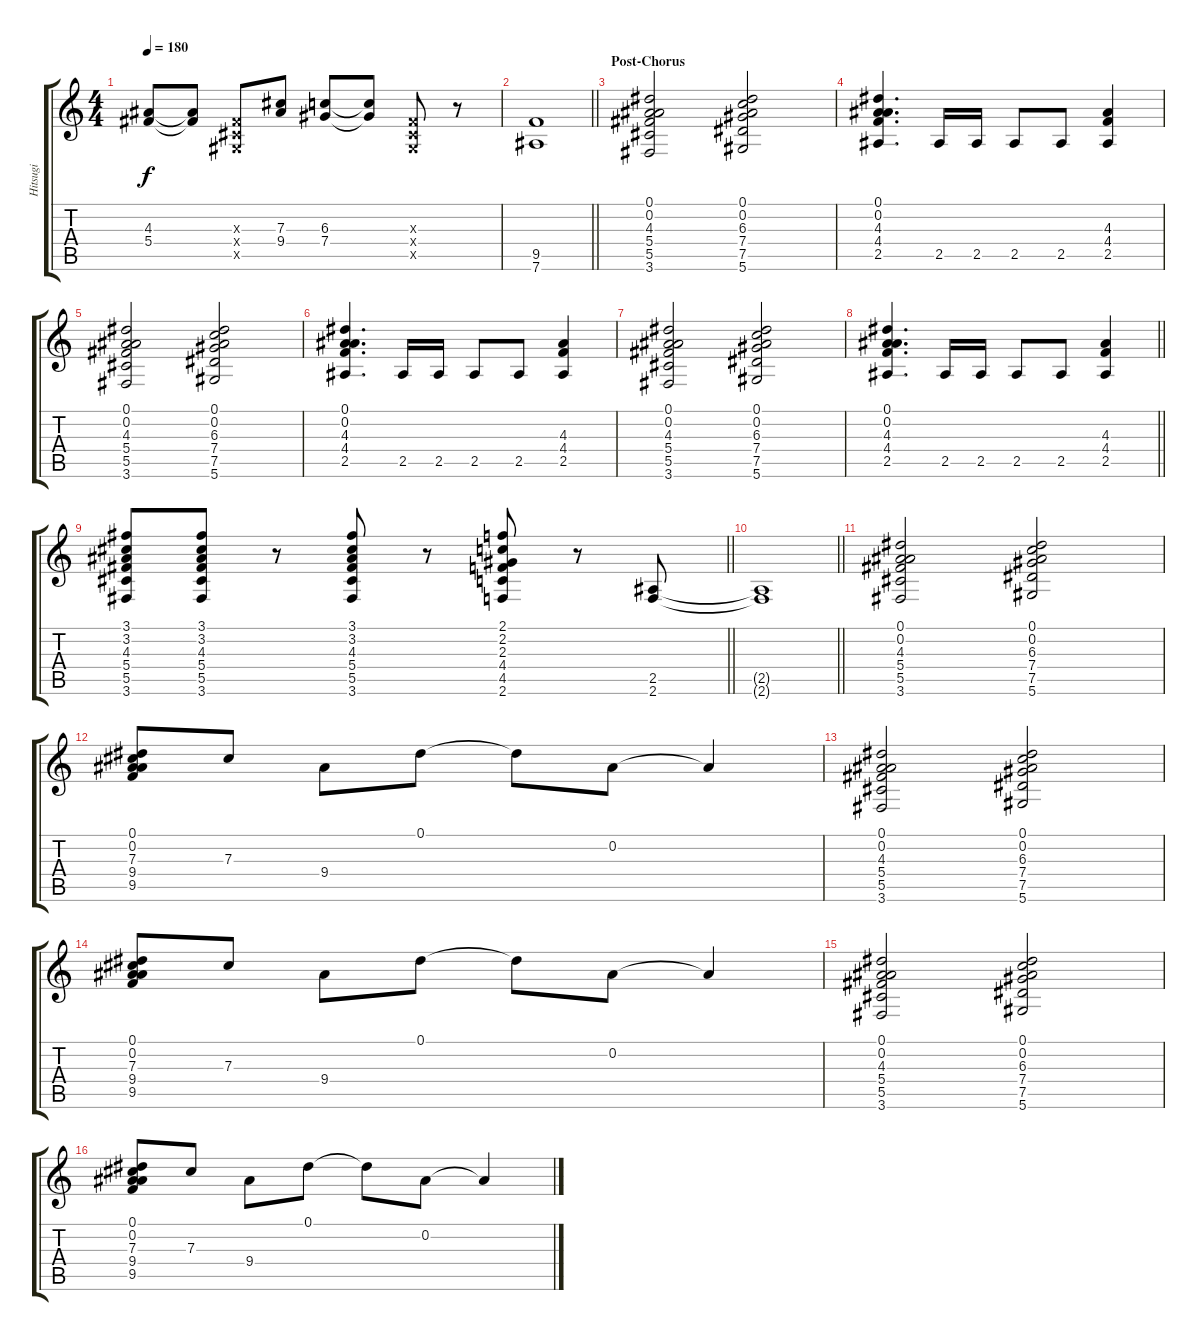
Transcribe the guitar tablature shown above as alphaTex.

\track ("Hitsugi" "Hitsugi") {instrument overdrivenguitar}
\staff {score tabs}
\tuning (Eb4 Bb3 Gb3 Db3 Ab2 Eb2) {hide}
\ts (4 4)
\tempo 180
\clef g2
\ks c
(4.3 5.4).8{dy f} (4.3{t} 5.4{t}).8 (0.3{x} 0.4{x} 0.5{x}).8 (7.3 9.4).8 (6.3 7.4).8 (6.3{t} 7.4{t}).8 (0.3{x} 0.4{x} 0.5{x}).8 r.8 |
\barLineRight lightlight
(9.5 7.6).1 |
\section ("" "Post-Chorus")
(0.1 0.2 4.3 5.4 5.5 3.6).2 (0.1 0.2 6.3 7.4 7.5 5.6).2 |
(0.1 0.2 4.3 4.4 2.5).4{d} 2.5.16 2.5.16 2.5.8 2.5.8 (4.3 4.4 2.5).4 |
(0.1 0.2 4.3 5.4 5.5 3.6).2 (0.1 0.2 6.3 7.4 7.5 5.6).2 |
(0.1 0.2 4.3 4.4 2.5).4{d} 2.5.16 2.5.16 2.5.8 2.5.8 (4.3 4.4 2.5).4 |
(0.1 0.2 4.3 5.4 5.5 3.6).2 (0.1 0.2 6.3 7.4 7.5 5.6).2 |
\barLineRight lightlight
(0.1 0.2 4.3 4.4 2.5).4{d} 2.5.16 2.5.16 2.5.8 2.5.8 (4.3 4.4 2.5).4 |
\barLineRight lightlight
(3.1 3.2 4.3 5.4 5.5 3.6).8 (3.1 3.2 4.3 5.4 5.5 3.6).8 r.8 (3.1 3.2 4.3 5.4 5.5 3.6).8 r.8 (2.1 2.2 2.3 4.4 4.5 2.6).8 r.8 (2.5 2.6).8 |
\barLineRight lightlight
(2.5{t} 2.6{t}).1 |
(0.1 0.2 4.3 5.4 5.5 3.6).2 (0.1 0.2 6.3 7.4 7.5 5.6).2 |
(0.1 0.2 7.3 9.4 9.5).8 7.3.8 9.4.8 0.1.8 0.1{t}.8 0.2.8 0.2{t}.4 |
(0.1 0.2 4.3 5.4 5.5 3.6).2 (0.1 0.2 6.3 7.4 7.5 5.6).2 |
(0.1 0.2 7.3 9.4 9.5).8 7.3.8 9.4.8 0.1.8 0.1{t}.8 0.2.8 0.2{t}.4 |
(0.1 0.2 4.3 5.4 5.5 3.6).2 (0.1 0.2 6.3 7.4 7.5 5.6).2 |
(0.1 0.2 7.3 9.4 9.5).8 7.3.8 9.4.8 0.1.8 0.1{t}.8 0.2.8 0.2{t}.4
